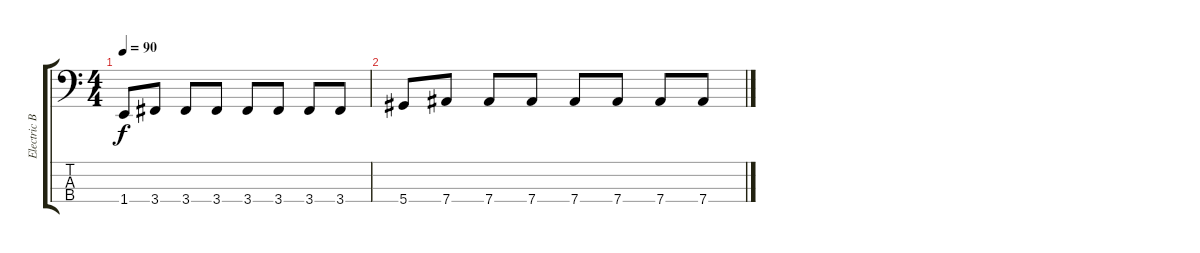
\track ("Electric Bass" "Electric B") {instrument electricbasspick}
\staff {score tabs}
\tuning (Gb2 Db3 Ab1 Eb1) {hide}
\ts (4 4)
\tempo 90
\clef f4
\ks c
1.4.8{dy f} 3.4.8 3.4.8 3.4.8 3.4.8 3.4.8 3.4.8 3.4.8 |
5.4.8 7.4.8 7.4.8 7.4.8 7.4.8 7.4.8 7.4.8 7.4.8
